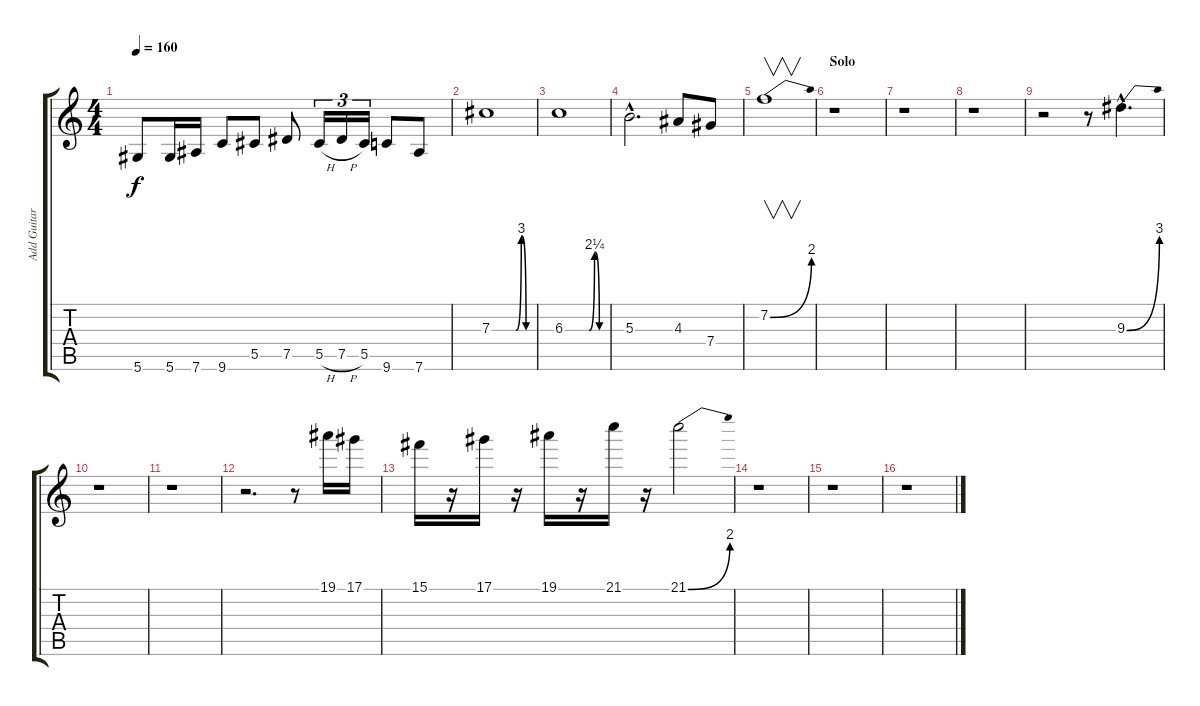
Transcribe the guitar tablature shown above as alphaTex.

\track ("Add Guitar 1" "Add Guitar") {instrument distortionguitar}
\staff {score tabs}
\tuning (Eb4 Bb3 Gb3 Db3 Ab2 Eb2) {hide}
\ts (4 4)
\tempo 160
\clef g2
\ks c
5.6.8{dy f} 5.6.16 7.6.16 9.6.8 5.5.8 7.5.8 5.5{h}.16{tu (3 2)} 7.5{h}.16{tu (3 2)} 5.5.16{tu (3 2)} 9.6.8 7.6.8 |
7.3{be (custom 0 0 30 0 35 0 43 12 50 0 60 0)}.1 |
6.3{be (custom 0 0 35 0 43 9 50 0 60 0)}.1 |
5.3{hac}.2{d} 4.3.8 7.4.8 |
7.2{be (bend 0 0 60 8)}.1{v} |
\section ("" "Solo")
r.1{volume 9} |
r.1 |
r.1 |
r.2 r.8 9.3{be (bend 0 0 60 12) hac}.4{d} |
r.1 |
r.1 |
r.2{d} r.8 19.1.16 17.1.16 |
15.1.16 r.16 17.1.16 r.16 19.1.16 r.16 21.1.16 r.16 21.1{be (bend 0 0 60 8)}.2 |
r.1 |
r.1 |
r.1
